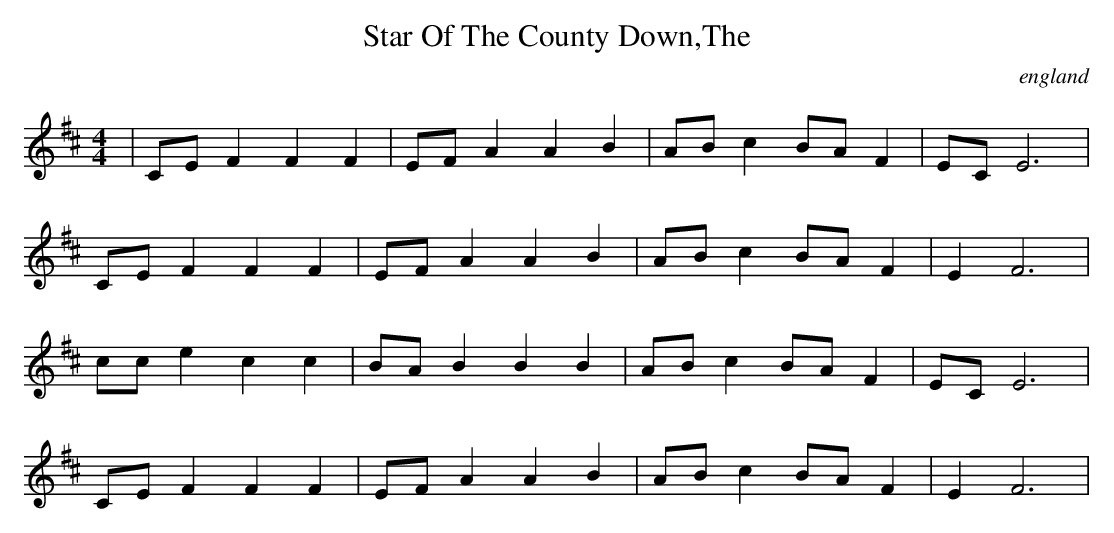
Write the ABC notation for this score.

X:1
T:Star Of The County Down,The
O:england
M:4/4
L:1/8
K:D
|CE F2 F2 F2| EF A2 A2 B2| AB c2 BA F2| EC E6|
CE F2 F2 F2| EF A2 A2 B2| AB c2 BA F2| E2 F6|
cc e2 c2 c2| BA B2 B2 B2| AB c2 BA F2| EC E6|
CE F2 F2 F2| EF A2 A2 B2| AB c2 BA F2| E2 F6|
